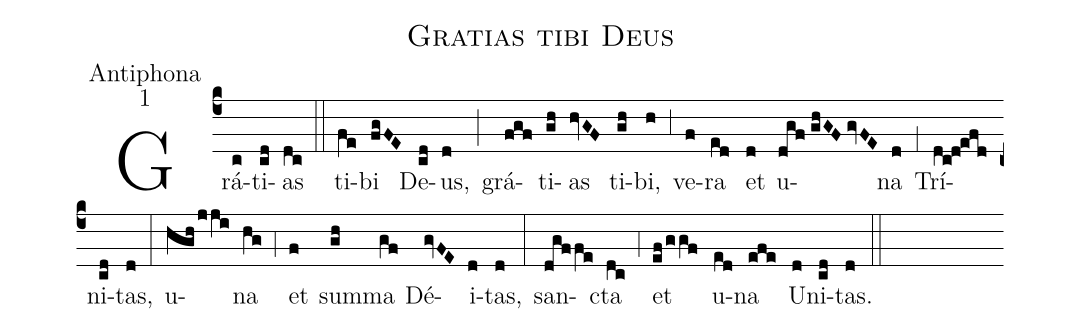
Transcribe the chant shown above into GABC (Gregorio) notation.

name:Gratias tibi Deus;
office-part:Antiphona;
mode:1;
%%
(c4) Grá(c)ti(cd)as(dc) (::) ti(fe)bi(fgFE) De(cd)us,(d) (;) grá(fgf)ti(gh)as(hvGF) ti(gh)bi,(h) (;3) ve(f)ra(ed) et(d) u(dgf//ghGF//gvFE)na(d) (;1) Trí(dc!d!efd)ni(cd)tas,(d) (:) u(hgh/jji)na(hg) (;4) et(f) sum(gh)ma(gf) Dé(gvFE)i(d)tas,(d) (:) san(dgffe)cta(dc) (;4) et(ef/ggf) u(ed)na(efe) U(d)ni(cd)tas.(d) (::)
